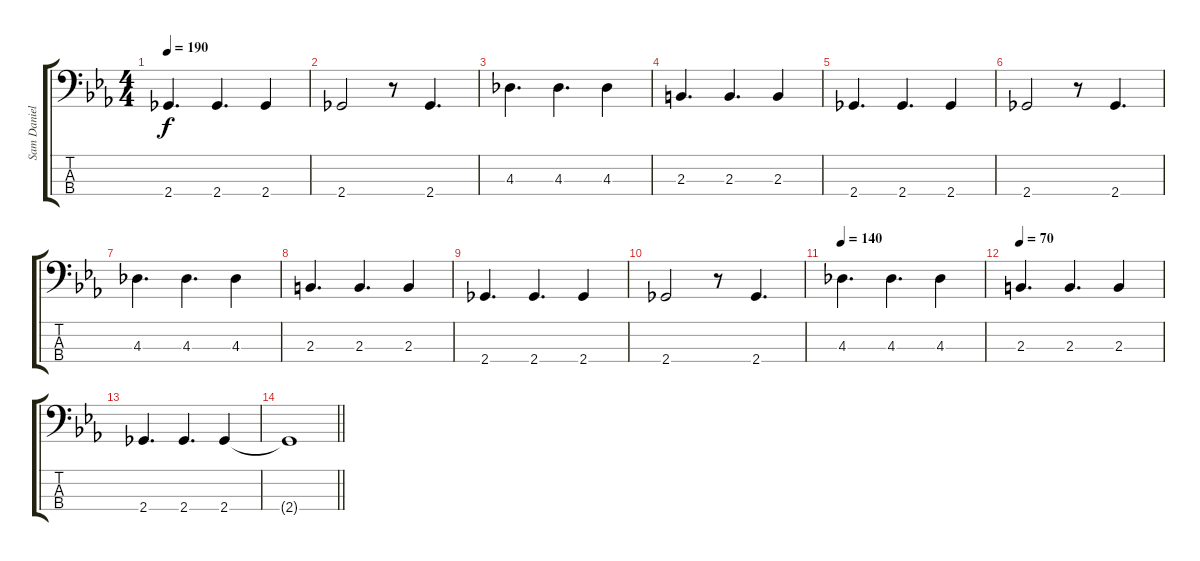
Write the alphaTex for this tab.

\track ("Sam Daniels - Bass Guitar" "Sam Daniel") {instrument electricbasspick}
\staff {score tabs}
\tuning (G2 D2 A1 E1) {hide}
\ts (4 4)
\tempo 190
\clef f4
\ks eb
2.4.4{d dy f} 2.4.4{d} 2.4.4 |
2.4.2 r.8 2.4.4{d} |
4.3.4{d} 4.3.4{d} 4.3.4 |
2.3.4{d} 2.3.4{d} 2.3.4 |
2.4.4{d} 2.4.4{d} 2.4.4 |
2.4.2 r.8 2.4.4{d} |
4.3.4{d} 4.3.4{d} 4.3.4 |
2.3.4{d} 2.3.4{d} 2.3.4 |
2.4.4{d} 2.4.4{d} 2.4.4 |
2.4.2 r.8 2.4.4{d} |
\tempo 140
4.3.4{d} 4.3.4{d} 4.3.4 |
\tempo 70
2.3.4{d} 2.3.4{d} 2.3.4 |
2.4.4{d} 2.4.4{d} 2.4.4 |
\barLineRight lightlight
2.4{t}.1
